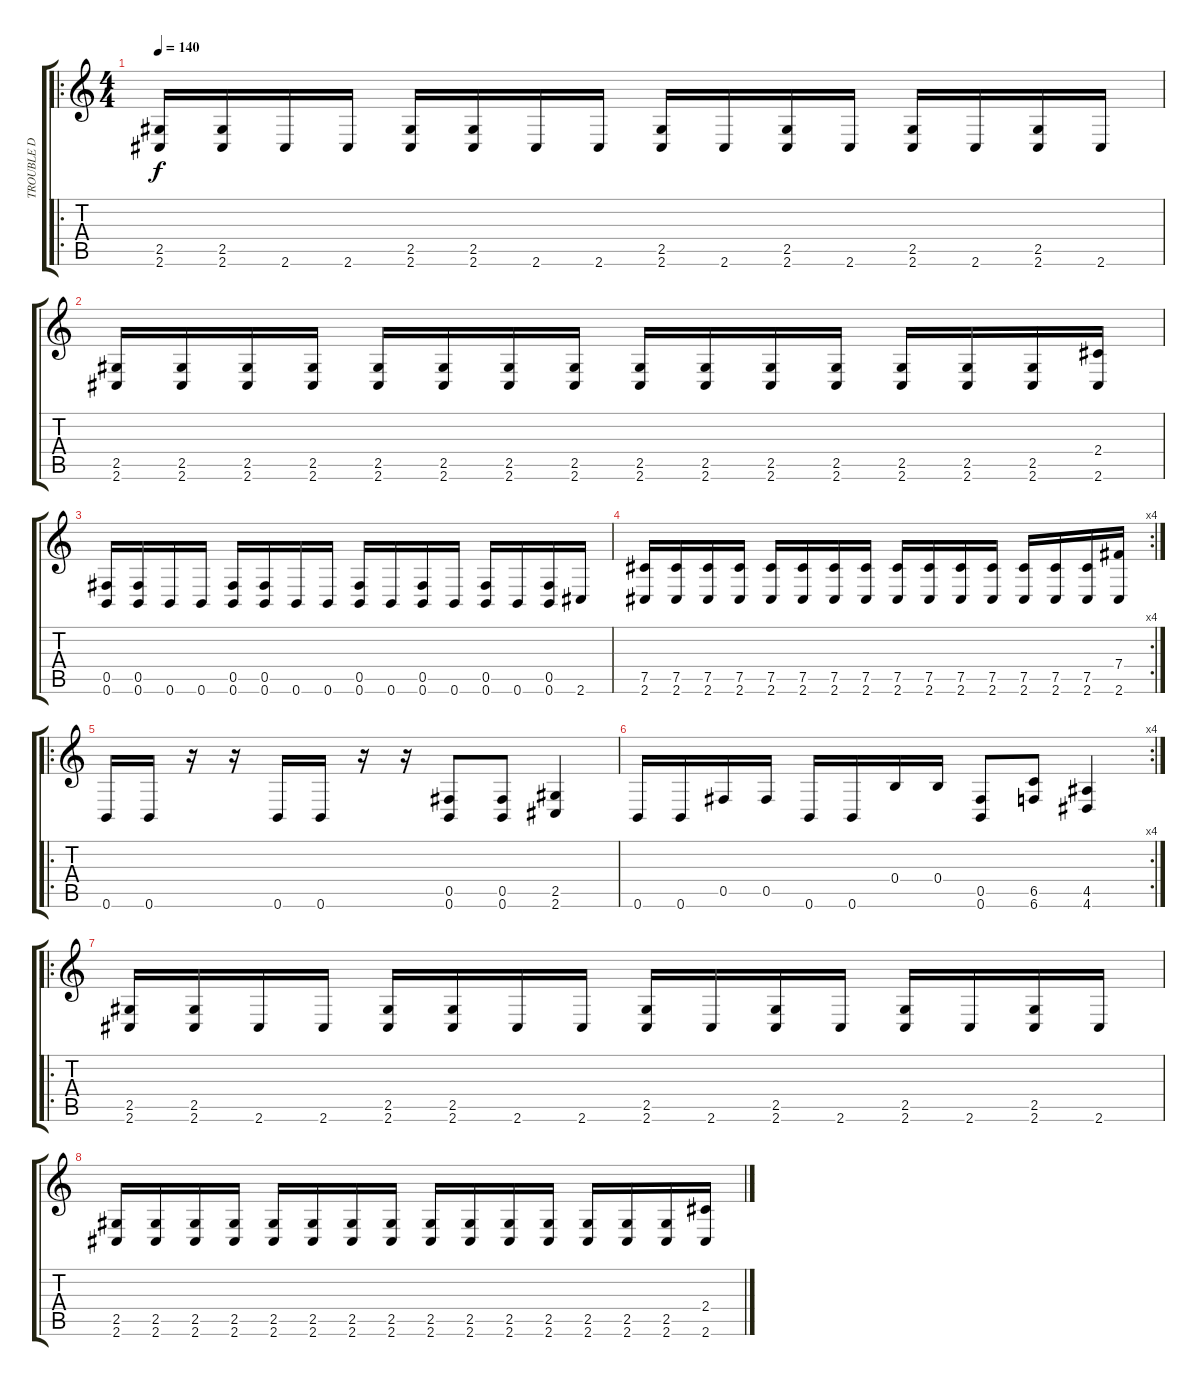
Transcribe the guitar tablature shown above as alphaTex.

\track ("TROUBLE D" "TROUBLE D") {instrument electricbassfinger}
\staff {score tabs}
\tuning (Db4 Ab3 E3 B2 Gb2 B1) {hide}
\ro
\ts (4 4)
\tempo 140
\clef g2
\ks c
(2.5 2.6).16{dy f} (2.5 2.6).16 2.6.16 2.6.16 (2.5 2.6).16 (2.5 2.6).16 2.6.16 2.6.16 (2.5 2.6).16 2.6.16 (2.5 2.6).16 2.6.16 (2.5 2.6).16 2.6.16 (2.5 2.6).16 2.6.16 |
(2.5 2.6).16 (2.5 2.6).16 (2.5 2.6).16 (2.5 2.6).16 (2.5 2.6).16 (2.5 2.6).16 (2.5 2.6).16 (2.5 2.6).16 (2.5 2.6).16 (2.5 2.6).16 (2.5 2.6).16 (2.5 2.6).16 (2.5 2.6).16 (2.5 2.6).16 (2.5 2.6).16 (2.4 2.6).16 |
(0.5 0.6).16 (0.5 0.6).16 0.6.16 0.6.16 (0.5 0.6).16 (0.5 0.6).16 0.6.16 0.6.16 (0.5 0.6).16 0.6.16 (0.5 0.6).16 0.6.16 (0.5 0.6).16 0.6.16 (0.5 0.6).16 2.6.16 |
\rc 4
(7.5 2.6).16 (7.5 2.6).16 (7.5 2.6).16 (7.5 2.6).16 (7.5 2.6).16 (7.5 2.6).16 (7.5 2.6).16 (7.5 2.6).16 (7.5 2.6).16 (7.5 2.6).16 (7.5 2.6).16 (7.5 2.6).16 (7.5 2.6).16 (7.5 2.6).16 (7.5 2.6).16 (7.4 2.6).16 |
\ro
0.6.16 0.6.16 r.16 r.16 0.6.16 0.6.16 r.16 r.16 (0.5 0.6).8 (0.5 0.6).8 (2.5 2.6).4 |
\rc 4
0.6.16 0.6.16 0.5.16 0.5.16 0.6.16 0.6.16 0.4.16 0.4.16 (0.5 0.6).8 (6.5 6.6).8 (4.5 4.6).4 |
\ro
(2.5 2.6).16{instrument slapbass2} (2.5 2.6).16 2.6.16 2.6.16 (2.5 2.6).16 (2.5 2.6).16 2.6.16 2.6.16 (2.5 2.6).16 2.6.16 (2.5 2.6).16 2.6.16 (2.5 2.6).16 2.6.16 (2.5 2.6).16 2.6.16 |
(2.5 2.6).16 (2.5 2.6).16 (2.5 2.6).16 (2.5 2.6).16 (2.5 2.6).16 (2.5 2.6).16 (2.5 2.6).16 (2.5 2.6).16 (2.5 2.6).16 (2.5 2.6).16 (2.5 2.6).16 (2.5 2.6).16 (2.5 2.6).16 (2.5 2.6).16 (2.5 2.6).16 (2.4 2.6).16
